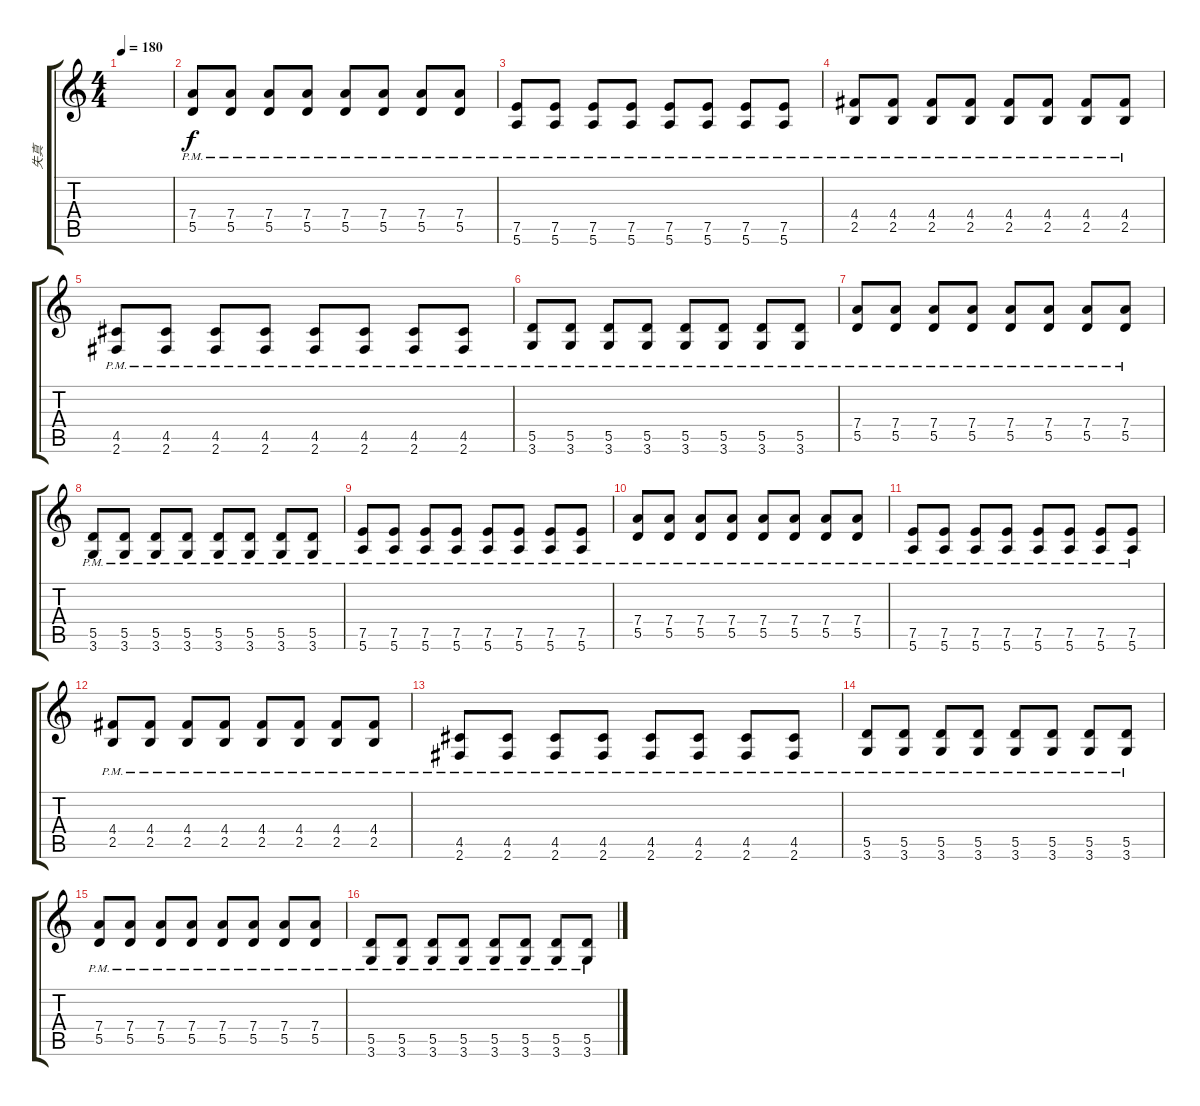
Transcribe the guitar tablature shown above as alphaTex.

\track ("失真" "失真") {instrument overdrivenguitar}
\staff {score tabs}
\tuning (E4 B3 G3 D3 A2 E2) {hide}
\ts (4 4)
\tempo 180
\clef g2
\ks c
|
(7.4{pm} 5.5{pm}).8 (7.4{pm} 5.5{pm}).8 (7.4{pm} 5.5{pm}).8 (7.4{pm} 5.5{pm}).8 (7.4{pm} 5.5{pm}).8 (7.4{pm} 5.5{pm}).8 (7.4{pm} 5.5{pm}).8 (7.4{pm} 5.5{pm}).8 |
(7.5{pm} 5.6{pm}).8 (7.5{pm} 5.6{pm}).8 (7.5{pm} 5.6{pm}).8 (7.5{pm} 5.6{pm}).8 (7.5{pm} 5.6{pm}).8 (7.5{pm} 5.6{pm}).8 (7.5{pm} 5.6{pm}).8 (7.5{pm} 5.6{pm}).8 |
(4.4{pm} 2.5{pm}).8 (4.4{pm} 2.5{pm}).8 (4.4{pm} 2.5{pm}).8 (4.4{pm} 2.5{pm}).8 (4.4{pm} 2.5{pm}).8 (4.4{pm} 2.5{pm}).8 (4.4{pm} 2.5{pm}).8 (4.4{pm} 2.5{pm}).8 |
(4.5{pm} 2.6{pm}).8 (4.5{pm} 2.6{pm}).8 (4.5{pm} 2.6{pm}).8 (4.5{pm} 2.6{pm}).8 (4.5{pm} 2.6{pm}).8 (4.5{pm} 2.6{pm}).8 (4.5{pm} 2.6{pm}).8 (4.5{pm} 2.6{pm}).8 |
(5.5{pm} 3.6{pm}).8 (5.5{pm} 3.6{pm}).8 (5.5{pm} 3.6{pm}).8 (5.5{pm} 3.6{pm}).8 (5.5{pm} 3.6{pm}).8 (5.5{pm} 3.6{pm}).8 (5.5{pm} 3.6{pm}).8 (5.5{pm} 3.6{pm}).8 |
(7.4{pm} 5.5{pm}).8 (7.4{pm} 5.5{pm}).8 (7.4{pm} 5.5{pm}).8 (7.4{pm} 5.5{pm}).8 (7.4{pm} 5.5{pm}).8 (7.4{pm} 5.5{pm}).8 (7.4{pm} 5.5{pm}).8 (7.4{pm} 5.5{pm}).8 |
(5.5{pm} 3.6{pm}).8 (5.5{pm} 3.6{pm}).8 (5.5{pm} 3.6{pm}).8 (5.5{pm} 3.6{pm}).8 (5.5{pm} 3.6{pm}).8 (5.5{pm} 3.6{pm}).8 (5.5{pm} 3.6{pm}).8 (5.5{pm} 3.6{pm}).8 |
(7.5{pm} 5.6{pm}).8 (7.5{pm} 5.6{pm}).8 (7.5{pm} 5.6{pm}).8 (7.5{pm} 5.6{pm}).8 (7.5{pm} 5.6{pm}).8 (7.5{pm} 5.6{pm}).8 (7.5{pm} 5.6{pm}).8 (7.5{pm} 5.6{pm}).8 |
(7.4{pm} 5.5{pm}).8 (7.4{pm} 5.5{pm}).8 (7.4{pm} 5.5{pm}).8 (7.4{pm} 5.5{pm}).8 (7.4{pm} 5.5{pm}).8 (7.4{pm} 5.5{pm}).8 (7.4{pm} 5.5{pm}).8 (7.4{pm} 5.5{pm}).8 |
(7.5{pm} 5.6{pm}).8 (7.5{pm} 5.6{pm}).8 (7.5{pm} 5.6{pm}).8 (7.5{pm} 5.6{pm}).8 (7.5{pm} 5.6{pm}).8 (7.5{pm} 5.6{pm}).8 (7.5{pm} 5.6{pm}).8 (7.5{pm} 5.6{pm}).8 |
(4.4{pm} 2.5{pm}).8 (4.4{pm} 2.5{pm}).8 (4.4{pm} 2.5{pm}).8 (4.4{pm} 2.5{pm}).8 (4.4{pm} 2.5{pm}).8 (4.4{pm} 2.5{pm}).8 (4.4{pm} 2.5{pm}).8 (4.4{pm} 2.5{pm}).8 |
(4.5{pm} 2.6{pm}).8 (4.5{pm} 2.6{pm}).8 (4.5{pm} 2.6{pm}).8 (4.5{pm} 2.6{pm}).8 (4.5{pm} 2.6{pm}).8 (4.5{pm} 2.6{pm}).8 (4.5{pm} 2.6{pm}).8 (4.5{pm} 2.6{pm}).8 |
(5.5{pm} 3.6{pm}).8 (5.5{pm} 3.6{pm}).8 (5.5{pm} 3.6{pm}).8 (5.5{pm} 3.6{pm}).8 (5.5{pm} 3.6{pm}).8 (5.5{pm} 3.6{pm}).8 (5.5{pm} 3.6{pm}).8 (5.5{pm} 3.6{pm}).8 |
(7.4{pm} 5.5{pm}).8 (7.4{pm} 5.5{pm}).8 (7.4{pm} 5.5{pm}).8 (7.4{pm} 5.5{pm}).8 (7.4{pm} 5.5{pm}).8 (7.4{pm} 5.5{pm}).8 (7.4{pm} 5.5{pm}).8 (7.4{pm} 5.5{pm}).8 |
(5.5{pm} 3.6{pm}).8 (5.5{pm} 3.6{pm}).8 (5.5{pm} 3.6{pm}).8 (5.5{pm} 3.6{pm}).8 (5.5{pm} 3.6{pm}).8 (5.5{pm} 3.6{pm}).8 (5.5{pm} 3.6{pm}).8 (5.5{pm} 3.6{pm}).8
